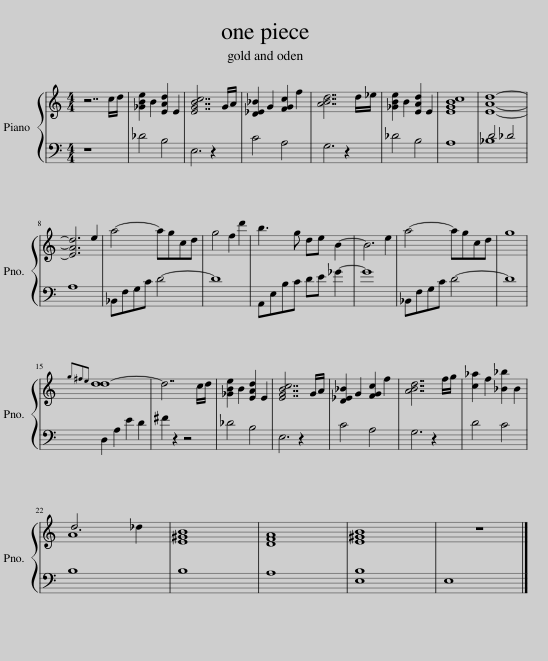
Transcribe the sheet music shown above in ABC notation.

X:1
%%score { ( 1 4 ) | ( 2 3 ) }
L:1/8
M:4/4
I:linebreak $
K:C
V:1 treble
V:4 treble
V:2 bass
V:3 bass
V:1
 z7 c/d/ | [_GBe]2 B2 [EAd]2 E2 | [EGBc]7 G/A/ | [D_E_B]2 G2 [FGc]2 f2 | [ABd]7 d/_e/ | %5
 [_GBe]2 B2 [EAd]2 E2 | [EGBc]8 | [EAd]8- |$ [EAd]6 e2 | a4- agcd | %10
 g4 f2 d'2 | b3 g de B2- | B6 e2 | a4- agcd | g8 |$ %15
{g^fe} [dd-]8 | d7 c/d/ | [_GBe]2 B2 [EAd]2 E2 | [EGBc]7 G/A/ | [D_E_B]2 G2 [FGc]2 f2 | %20
 [ABd]7 f/g/ | [c_a]2 f2 [_B_b]2 B2 |$ A8 | [E^GB]8 | [DFA]8 | %25
 [E^GB]8 | z8 |] %27
V:2
 z8 | _D4 B,4 | E,6 z2 | C4 A,4 | G,6 z2 | %5
 _D4 B,4 | A,8 | _B,8 |$ A,8 | _B,,F,G,C D4- | %10
 D8 | A,,E,B,C DE _G2- | G8 | _B,,F,G,C D4- | D8 |$ %15
 D,2 A,2 E2 D2 | ^F2 z2 z4 | _D4 B,4 | E,6 z2 | C4 A,4 | %20
 G,6 z2 | D4 C4 |$ B,8 | B,8 | A,8 | %25
 [E,B,]8 | E,8 |] %27
V:3
 x8 | x8 | x8 | x8 | x8 | %5
 x8 | x8 | D4 _D4 |$ x8 | x8 | %10
 x8 | x8 | x8 | x8 | x8 |$ %15
 x8 | x8 | x8 | x8 | x8 | %20
 x8 | x8 |$ x8 | x8 | x8 | %25
 x8 | x8 |] %27
V:4
 x8 | x8 | x8 | x8 | x8 | %5
 x8 | x8 | x8 |$ x8 | x8 | %10
 x8 | x8 | x8 | x8 | x8 |$ %15
 x8 | x8 | x8 | x8 | x8 | %20
 x8 | x8 |$ d6 _d2 | x8 | x8 | %25
 x8 | x8 |] %27
